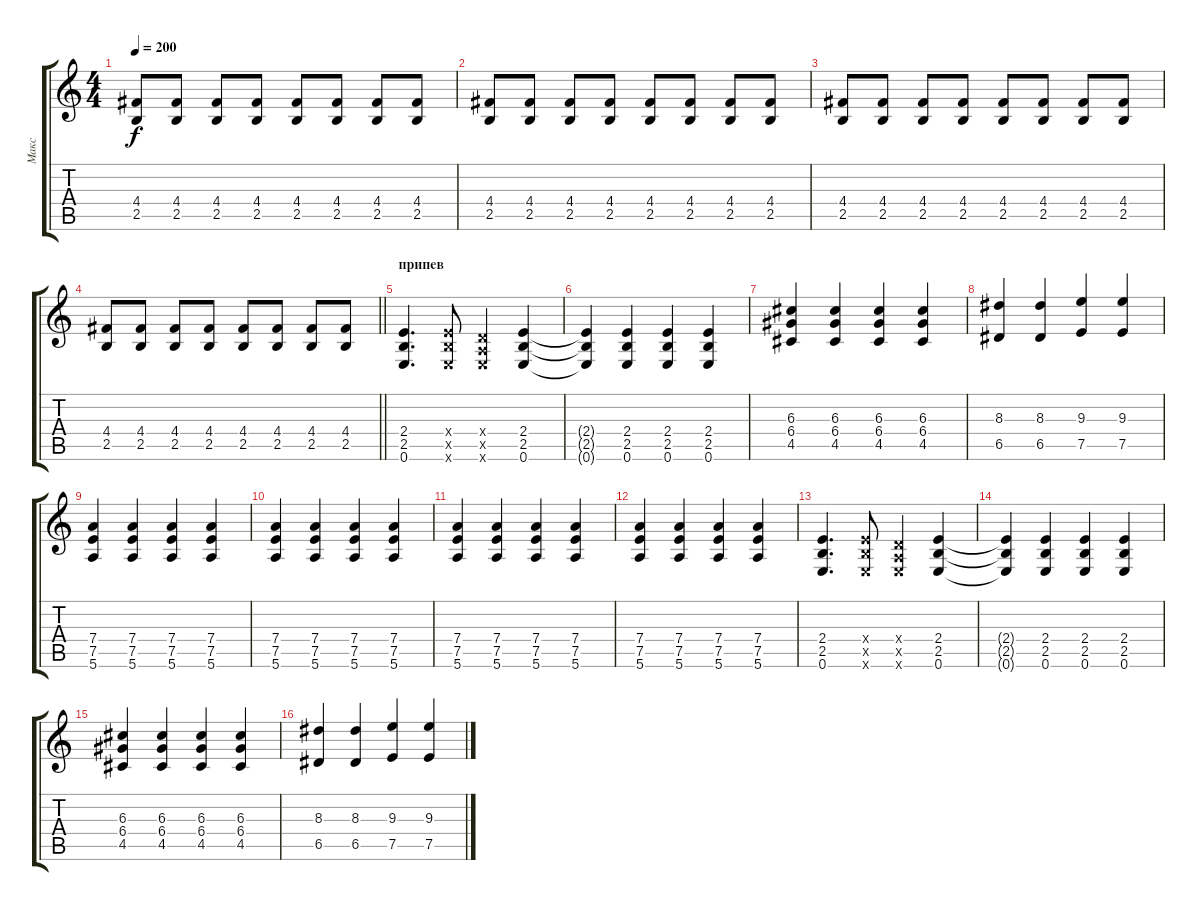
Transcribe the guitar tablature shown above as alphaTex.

\track ("Макс" "Макс") {instrument electricguitarmuted}
\staff {score tabs}
\tuning (E4 B3 G3 D3 A2 E2) {hide}
\ts (4 4)
\tempo 200
\clef g2
\ks c
(4.4 2.5).8{dy f} (4.4 2.5).8 (4.4 2.5).8 (4.4 2.5).8 (4.4 2.5).8 (4.4 2.5).8 (4.4 2.5).8 (4.4 2.5).8 |
(4.4 2.5).8 (4.4 2.5).8 (4.4 2.5).8 (4.4 2.5).8 (4.4 2.5).8 (4.4 2.5).8 (4.4 2.5).8 (4.4 2.5).8 |
(4.4 2.5).8 (4.4 2.5).8 (4.4 2.5).8 (4.4 2.5).8 (4.4 2.5).8 (4.4 2.5).8 (4.4 2.5).8 (4.4 2.5).8 |
\barLineRight lightlight
(4.4 2.5).8 (4.4 2.5).8 (4.4 2.5).8 (4.4 2.5).8 (4.4 2.5).8 (4.4 2.5).8 (4.4 2.5).8 (4.4 2.5).8 |
\section ("" "припев")
(2.4 2.5 0.6).4{d} (2.4{x} 2.5{x} 0.6{x}).8 (0.4{x} 0.5{x} 0.6{x}).4 (2.4 2.5 0.6).4 |
(2.4{t} 2.5{t} 0.6{t}).4 (2.4 2.5 0.6).4 (2.4 2.5 0.6).4 (2.4 2.5 0.6).4 |
(6.3 6.4 4.5).4 (6.3 6.4 4.5).4 (6.3 6.4 4.5).4 (6.3 6.4 4.5).4 |
(8.3 6.5).4 (8.3 6.5).4 (9.3 7.5).4 (9.3 7.5).4 |
(7.4 7.5 5.6).4 (7.4 7.5 5.6).4 (7.4 7.5 5.6).4 (7.4 7.5 5.6).4 |
(7.4 7.5 5.6).4 (7.4 7.5 5.6).4 (7.4 7.5 5.6).4 (7.4 7.5 5.6).4 |
(7.4 7.5 5.6).4 (7.4 7.5 5.6).4 (7.4 7.5 5.6).4 (7.4 7.5 5.6).4 |
(7.4 7.5 5.6).4 (7.4 7.5 5.6).4 (7.4 7.5 5.6).4 (7.4 7.5 5.6).4 |
(2.4 2.5 0.6).4{d} (2.4{x} 2.5{x} 0.6{x}).8 (0.4{x} 0.5{x} 0.6{x}).4 (2.4 2.5 0.6).4 |
(2.4{t} 2.5{t} 0.6{t}).4 (2.4 2.5 0.6).4 (2.4 2.5 0.6).4 (2.4 2.5 0.6).4 |
(6.3 6.4 4.5).4 (6.3 6.4 4.5).4 (6.3 6.4 4.5).4 (6.3 6.4 4.5).4 |
(8.3 6.5).4 (8.3 6.5).4 (9.3 7.5).4 (9.3 7.5).4
